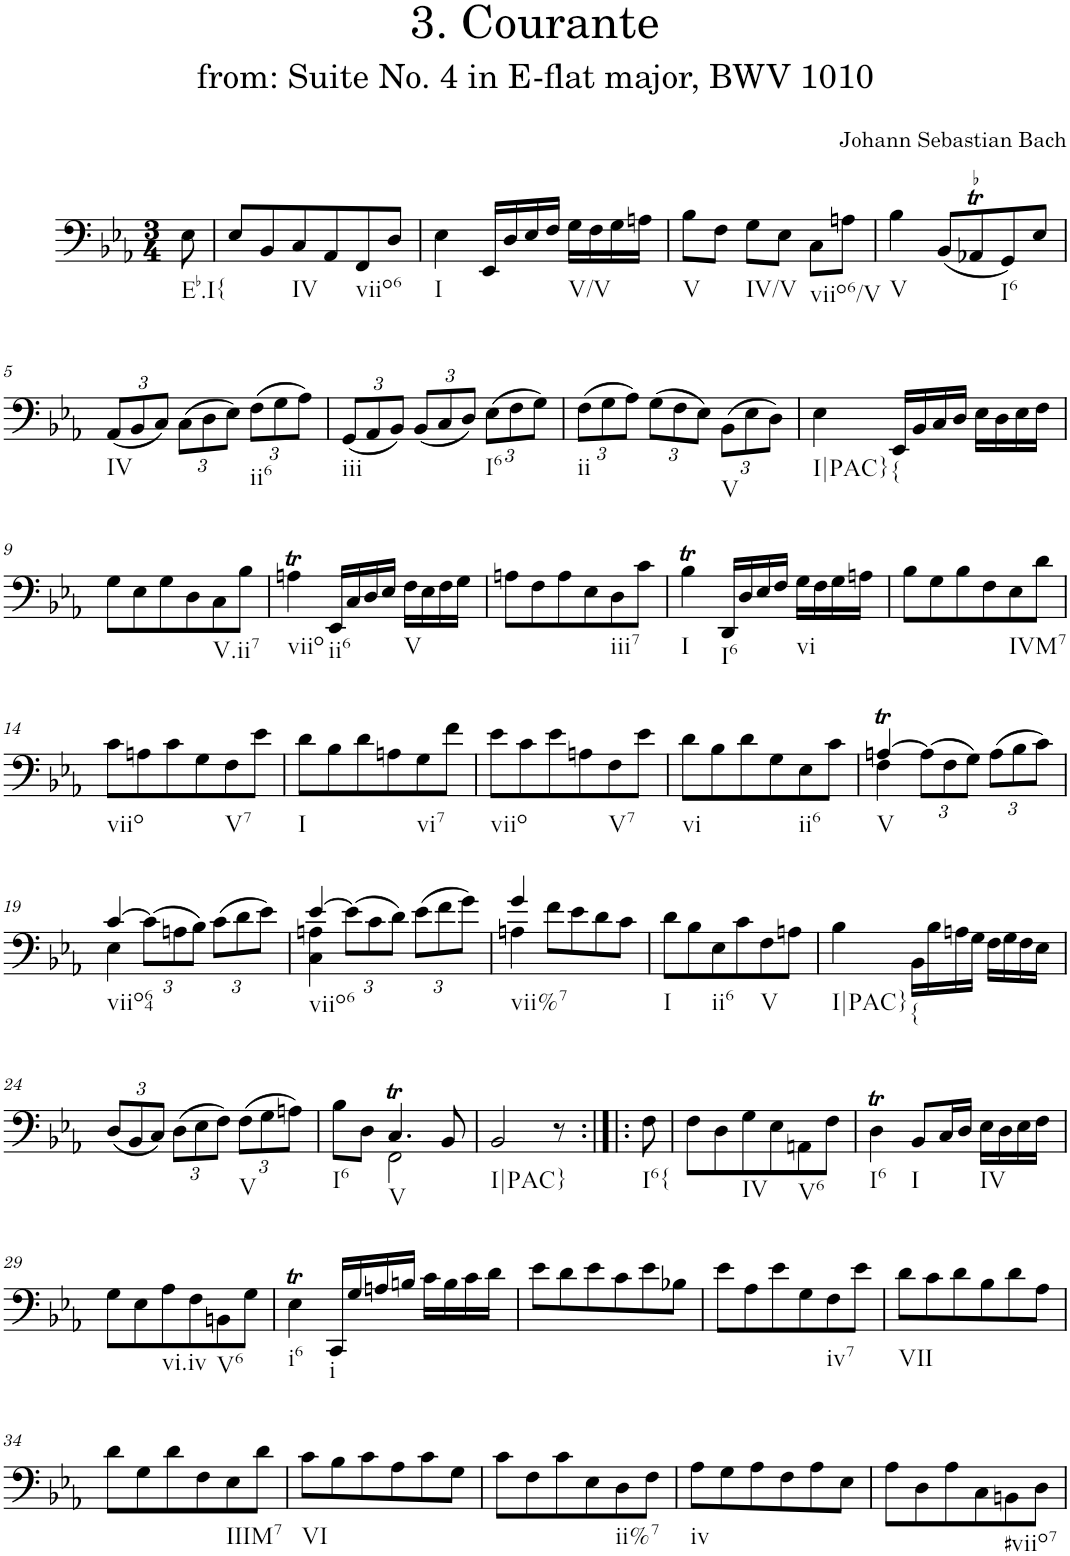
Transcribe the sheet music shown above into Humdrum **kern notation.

**kern
*part1
*staff1
*I"Piano
*I'Pno.
*clefF4
*k[b-e-a-]
*M3/4
=
!LO:TX:b:t=Eb.I{
8E-\
=1
8E-/L
8BB-/
!LO:TX:b:t=IV
8C/
8AA-/
!LO:TX:b:t=viio6
8FF/
8D/J
=2
!LO:TX:b:t=I
4E-\
16EE-/LL
16D/
16E-/
16F/JJ
!LO:TX:b:t=V/V
16G\LL
16F\
16G\
16An\JJ
=3
!LO:TX:b:t=V
8B-\L
8F\J
!LO:TX:b:t=IV/V
8G\L
8E-\J
!LO:TX:b:t=viio6/V
8C\L
8An\J
=4
!LO:TX:b:t=V
4B-\
(8BB-/L
!LO:TR:acc=-
8AA-XT/
!LO:TX:b:t=I6
8GG/)
8E-/J
!!LO:LB:g=z
=5
*Xbrackettup
!LO:TX:b:t=IV
(12AA-/L
12BB-/
12C/J)
(12C\L
12D\
12E-\J)
!LO:TX:b:t=ii6
(12F\L
12G\
12A-\J)
=6
!LO:TX:b:t=iii
(12GG/L
12AA-/
12BB-/J)
(12BB-/L
12C/
12D/J)
!LO:TX:b:t=I6
(12E-\L
12F\
12G\J)
=7
!LO:TX:b:t=ii
(12F\L
12G\
12A-\J)
(12G\L
12F\
12E-\J)
!LO:TX:b:t=V
(12BB-\L
12E-\
12D\J)
=8
!LO:TX:b:t=I|PAC}
4E-\
!LO:TX:b:t={
16EE-/LL
16BB-/
16C/
16D/JJ
16E-\LL
16D\
16E-\
16F\JJ
!!LO:LB:g=z
=9
8G\L
8E-\
8G\
8D\
!LO:TX:b:t=V.ii7
8C\
8B-\J
=10
!LO:TX:b:t=viio
4Ant\
!LO:TX:b:t=ii6
16EE-/LL
16C/
16D/
16E-/JJ
!LO:TX:b:t=V
16F\LL
16E-\
16F\
16G\JJ
=11
8An\L
8F\
8A\
8E-\
!LO:TX:b:t=iii7
8D\
8c\J
=12
!LO:TX:b:t=I
4B-T\
!LO:TX:b:t=I6
16DD/LL
16D/
16E-/
16F/JJ
!LO:TX:b:t=vi
16G\LL
16F\
16G\
16An\JJ
=13
8B-\L
8G\
8B-\
8F\
!LO:TX:b:t=IVM7
8E-\
8d\J
!!LO:LB:g=z
=14
!LO:TX:b:t=viio
8c\L
8An\
8c\
8G\
!LO:TX:b:t=V7
8F\
8e-\J
=15
!LO:TX:b:t=I
8d\L
8B-\
8d\
8An\
!LO:TX:b:t=vi7
8G\
8f\J
=16
!LO:TX:b:t=viio
8e-\L
8c\
8e-\
8An\
!LO:TX:b:t=V7
8F\
8e-\J
=17
!LO:TX:b:t=vi
8d\L
8B-\
8d\
8G\
!LO:TX:b:t=ii6
8E-\
8c\J
=18
*^
!LO:TX:b:t=V	!
[4Ant/	4F\
(12A\L]	2ryy
12F\	.
12G\J)	.
(12A\L	.
12B-\	.
12c\J)	.
!!LO:LB:g=z	!!
=19	=19
!LO:TX:b:t=viio64	!
[4c/	4E-\
(12c\L]	2ryy
12An\	.
12B-\J)	.
(12c\L	.
12d\	.
12e-\J)	.
=20	=20
!LO:TX:b:t=viio6	!
[4e-/	4C\ 4An\
(12e-\L]	2ryy
12c\	.
12d\J)	.
(12e-\L	.
12f\	.
12g\J)	.
=21	=21
!LO:TX:b:t=vii%7	!
4g/	4An\
8f\L	2ryy
8e-\	.
8d\	.
8c\J	.
*v	*v
=22
!LO:TX:b:t=I
8d\L
8B-\
!LO:TX:b:t=ii6
8E-\
8c\
!LO:TX:b:t=V
8F\
8An\J
=23
!LO:TX:b:t=I|PAC}
4B-\
!LO:TX:b:t={
16BB-\LL
16B-\
16An\
16G\JJ
16F\LL
16G\
16F\
16E-\JJ
!!LO:LB:g=z
=24
(12D/L
12BB-/
12C/J)
(12D\L
12E-\
12F\J)
!LO:TX:b:t=V
(12F\L
12G\
12An\J)
=25
*^
!LO:TX:b:t=I6	!
8B-\L	4ryy
8D\J	.
!LO:TX:b:t=V	!
4.CT/	2FF\
8BB-/	.
*v	*v
=26
!LO:TX:b:t=I|PAC}
2BB-/
8r
!LO:TX:b:t=I6{
8F\
=27
8F\L
8D\
!LO:TX:b:t=IV
8G\
8E-\
!LO:TX:b:t=V6
8AAn\
8F\J
=28
!LO:TX:b:t=I6
4Dt\
!LO:TX:b:t=I
8BB-/L
16C/L
16D/JJ
!LO:TX:b:t=IV
16E-\LL
16D\
16E-\
16F\JJ
!!LO:LB:g=z
=29
8G\L
8E-\
!LO:TX:b:t=vi.iv
8A-\
8F\
!LO:TX:b:t=V6
8BBn\
8G\J
=30
!LO:TX:b:t=i6
4E-T\
!LO:TX:b:t=i
16CC/LL
16G/
16An/
16Bn/JJ
16c\LL
16B\
16c\
16d\JJ
=31
8e-\L
8d\
8e-\
8c\
8e-\
8B-X\J
=32
8e-\L
8A-\
8e-\
8G\
!LO:TX:b:t=iv7
8F\
8e-\J
=33
!LO:TX:b:t=VII
8d\L
8c\
8d\
8B-\
8d\
8A-\J
!!LO:LB:g=z
=34
8d\L
8G\
8d\
8F\
!LO:TX:b:t=IIIM7
8E-\
8d\J
=35
!LO:TX:b:t=VI
8c\L
8B-\
8c\
8A-\
8c\
8G\J
=36
8c\L
8F\
8c\
8E-\
!LO:TX:b:t=ii%7
8D\
8F\J
=37
!LO:TX:b:t=iv
8A-\L
8G\
8A-\
8F\
8A-\
8E-\J
=38
8A-\L
8D\
8A-\
8C\
!LO:TX:b:t=#viio7
8BBn\
8D\J
=
*-
